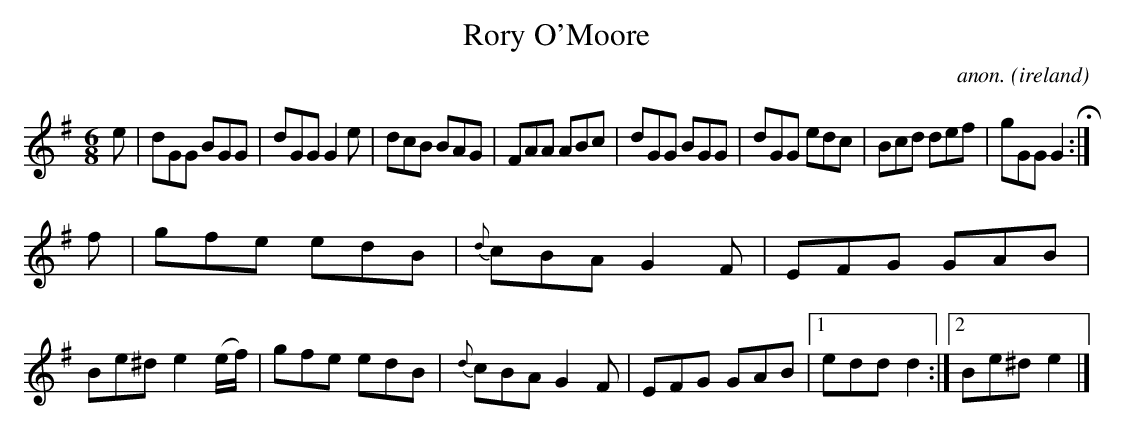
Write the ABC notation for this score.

X:1
T:Rory O'Moore
O:ireland
C:anon.
M:6/8
L:1/8
K:Em
e|dGG BGG|dGG G2e|dcB BAG|FAA ABc|dGG BGG|dGG edc|Bcd def|gGG G2 H:|
f|gfe edB|{d}cBA G2F|EFG GAB|Be^d e2(e/f/)|gfe edB|{d}cBA G2F|EFG GAB|[1 edd d2:|[2Be^d e2|]
